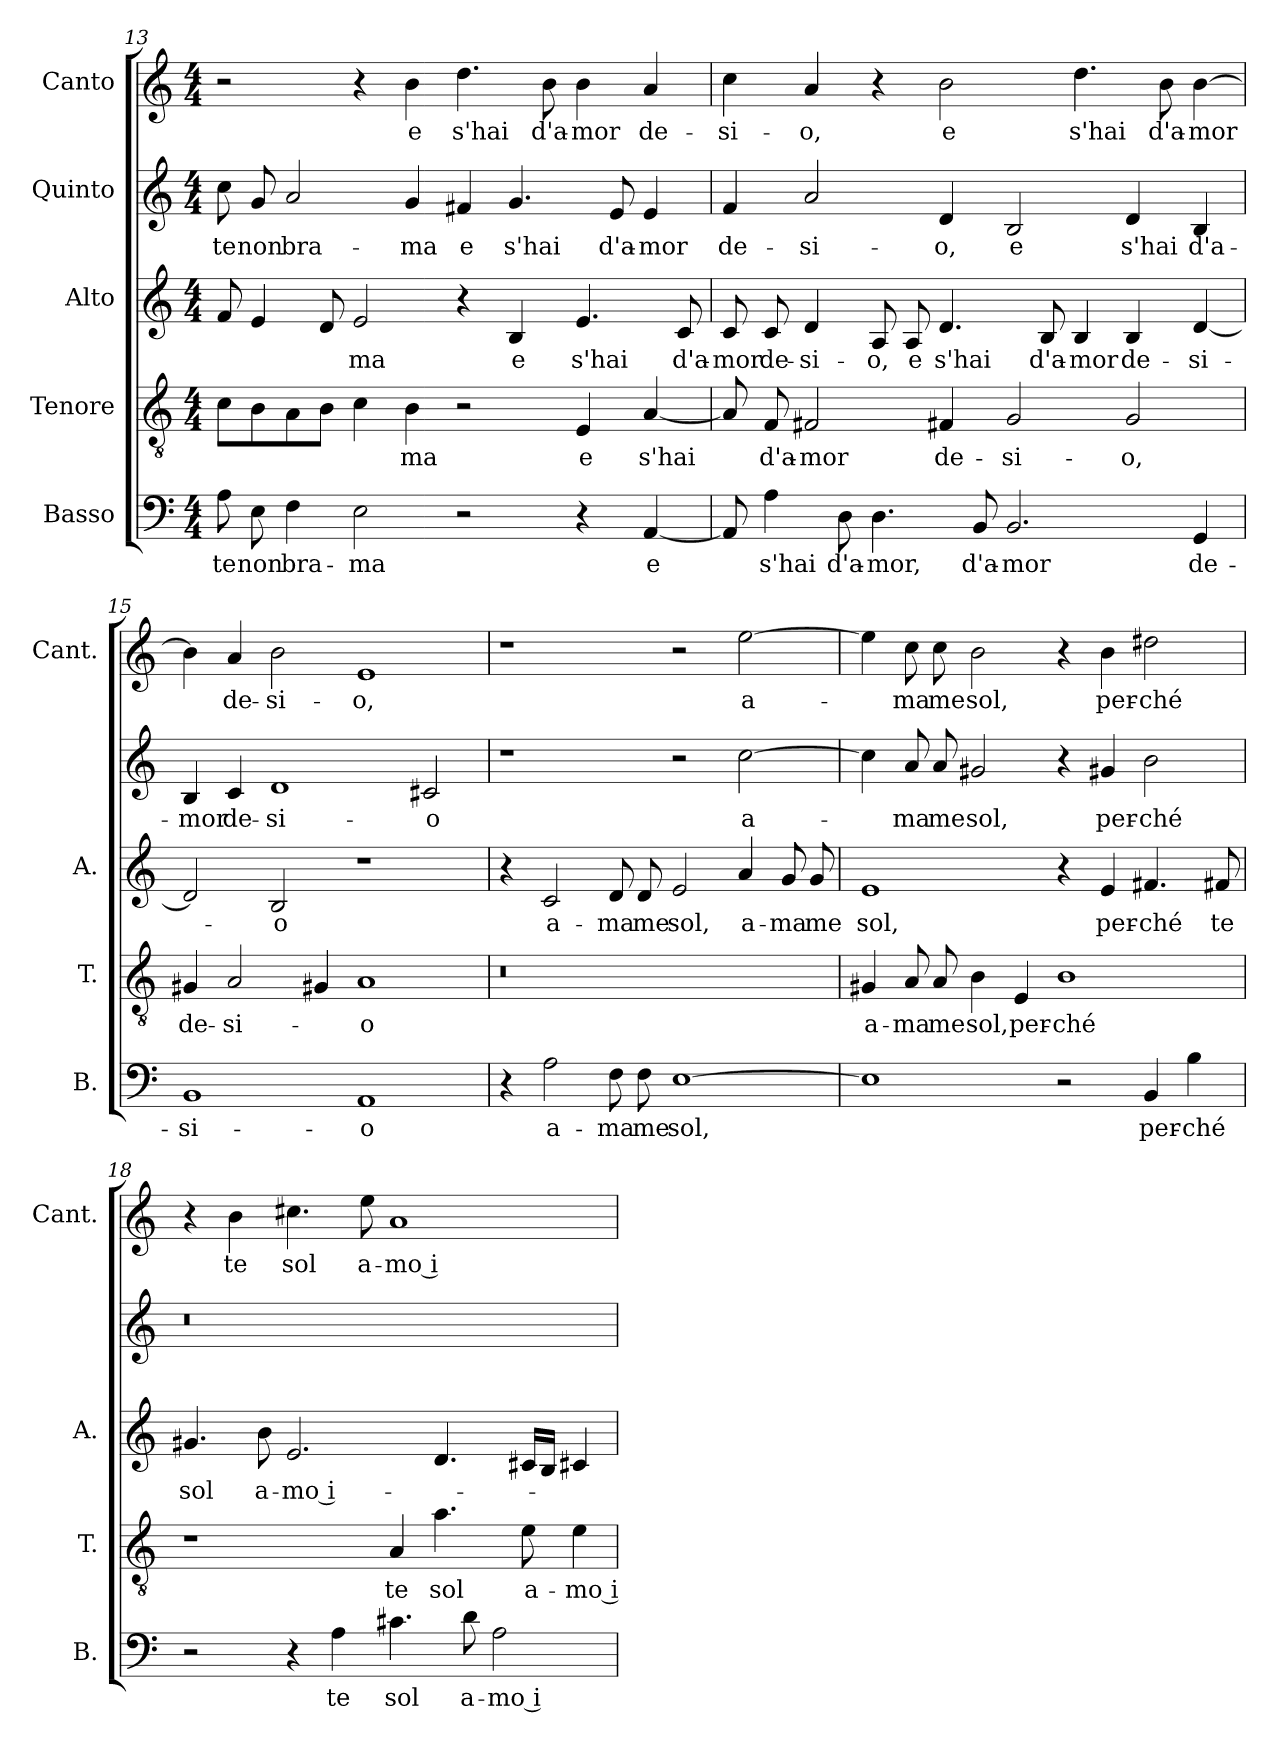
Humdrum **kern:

**kern	**text	**kern	**text	**kern	**text	**kern	**text	**kern	**text
*part5	*part5	*part4	*part4	*part3	*part3	*part2	*part2	*part1	*part1
*staff5	*staff5	*staff4	*staff4	*staff3	*staff3	*staff2	*staff2	*staff1	*staff1
*I"Basso	*	*I"Tenore	*	*I"Alto	*	*I"Quinto	*	*I"Canto	*
*I'B.	*	*I'T.	*	*I'A.	*	*	*	*I'Cant.	*
*clefF4	*	*clefGv2	*	*clefG2	*	*clefG2	*	*clefG2	*
*k[]	*	*k[]	*	*k[]	*	*k[]	*	*k[]	*
*C:	*	*C:	*	*C:	*	*C:	*	*C:	*
*M4/4	*	*M4/4	*	*M4/4	*	*M4/4	*	*M4/4	*
=13	=13	=13	=13	=13	=13	=13	=13	=13	=13
8A\	te	8c\L	.	8f/	.	8cc\	te	2r	.
8E\	non	8B\	.	4e/	.	8g/	non	.	.
4F\	bra-	8A\	.	.	.	2a/	bra-	.	.
.	.	8B\J	.	8d/	.	.	.	.	.
2E\	-ma	4c\	.	2e/	-ma	.	.	4r	.
.	.	4B\	-ma	.	.	4g/	-ma	4b\	e
2r	.	2r	.	4r	.	4f#X/	e	4.dd\	s'hai
.	.	.	.	4B/	e	4.g/	s'hai	.	.
.	.	.	.	.	.	.	.	8b\	d'a-
4r	.	4E/	e	4.e/	s'hai	.	.	4b\	-mor
.	.	.	.	.	.	8e/	d'a-	.	.
[4AA/	e	[4A/	s'hai	.	.	4e/	-mor	4a/	de-
.	.	.	.	8c/	d'a-	.	.	.	.
=14	=14	=14	=14	=14	=14	=14	=14	=14	=14
8AA/]	.	8A/]	.	8c/	-mor	4f/	de-	4cc\	-si-
4A\	s'hai	8F/	d'a-	8c/	de-	.	.	.	.
.	.	2F#X/	-mor	4d/	-si-	2a/	-si-	4a/	-o,
8D\	d'a-	.	.	.	.	.	.	.	.
4.D\	-mor,	.	.	8A/	-o,	.	.	4r	.
.	.	.	.	8A/	e	.	.	.	.
.	.	4F#X/	de-	4.d/	s'hai	4d/	-o,	2b\	e
8BB/	d'a-	.	.	.	.	.	.	.	.
2.BB/	-mor	2G/	-si-	.	.	2B/	e	.	.
.	.	.	.	8B/	d'a-	.	.	.	.
.	.	.	.	4B/	-mor	.	.	4.dd\	s'hai
.	.	2G/	-o,	4B/	de-	4d/	s'hai	.	.
.	.	.	.	.	.	.	.	8b\	d'a-
4GG/	de-	.	.	[4d/	-si-	4B/	d'a-	[4b\	-mor
=15	=15	=15	=15	=15	=15	=15	=15	=15	=15
1BB/	-si-	4G#X/	de-	2d/]	.	4B/	-mor	4b\]	.
.	.	2A/	-si-	.	.	4c/	de-	4a/	de-
.	.	.	.	2B/	-o	1d/	-si-	2b\	-si-
.	.	4G#X/	.	.	.	.	.	.	.
1AA/	-o	1A/	-o	1r	.	.	.	1e/	-o,
.	.	.	.	.	.	2c#X/	-o	.	.
=16	=16	=16	=16	=16	=16	=16	=16	=16	=16
!	!	!LO:N:vis=0	!	!	!	!	!	!	!
4r	.	1r	.	4r	.	1r	.	1r	.
2A\	a-	.	.	2c/	a-	.	.	.	.
8F\	-ma	.	.	8d/	-ma	.	.	.	.
8F\	me	.	.	8d/	me	.	.	.	.
[1E\	sol,	1ryy	.	2e/	sol,	2r	.	2r	.
.	.	.	.	4a/	a-	[2cc\	a-	[2ee\	a-
.	.	.	.	8g/	-ma	.	.	.	.
.	.	.	.	8g/	me	.	.	.	.
=17	=17	=17	=17	=17	=17	=17	=17	=17	=17
1E\]	.	4G#X/	a-	1e/	sol,	4cc\]	.	4ee\]	.
.	.	8A/	-ma	.	.	8a/	-ma	8cc\	-ma
.	.	8A/	me	.	.	8a/	me	8cc\	me
.	.	4B\	sol,	.	.	2g#X/	sol,	2b\	sol,
.	.	4E/	per-	.	.	.	.	.	.
2r	.	1B\	-ché	4r	.	4r	.	4r	.
.	.	.	.	4e/	per-	4g#X/	per-	4b\	per-
4BB/	per-	.	.	4.f#X/	-ché	2b\	-ché	2dd#X\	-ché
4B\	-ché	.	.	.	.	.	.	.	.
.	.	.	.	8f#X/	te	.	.	.	.
=18	=18	=18	=18	=18	=18	=18	=18	=18	=18
!	!	!	!	!	!	!LO:N:vis=0	!	!	!
2r	.	1r	.	4.g#X/	sol	1r	.	4r	.
.	.	.	.	.	.	.	.	4b\	te
.	.	.	.	8b\	a-	.	.	.	.
4r	.	.	.	2.e/	-mo i-	.	.	4.cc#X\	sol
4A\	te	.	.	.	.	.	.	.	.
.	.	.	.	.	.	.	.	8ee\	a-
4.c#X\	sol	4A/	te	.	.	1ryy	.	1a/	-mo i-
.	.	4.a\	sol	4.d/	.	.	.	.	.
8d\	a-	.	.	.	.	.	.	.	.
2A\	-mo i-	.	.	.	.	.	.	.	.
.	.	8e\	a-	16c#X/LL	.	.	.	.	.
.	.	.	.	16B/JJ	.	.	.	.	.
.	.	4e\	-mo i-	4c#X/	.	.	.	.	.
=	=	=	=	=	=	=	=	=	=
*-	*-	*-	*-	*-	*-	*-	*-	*-	*-
